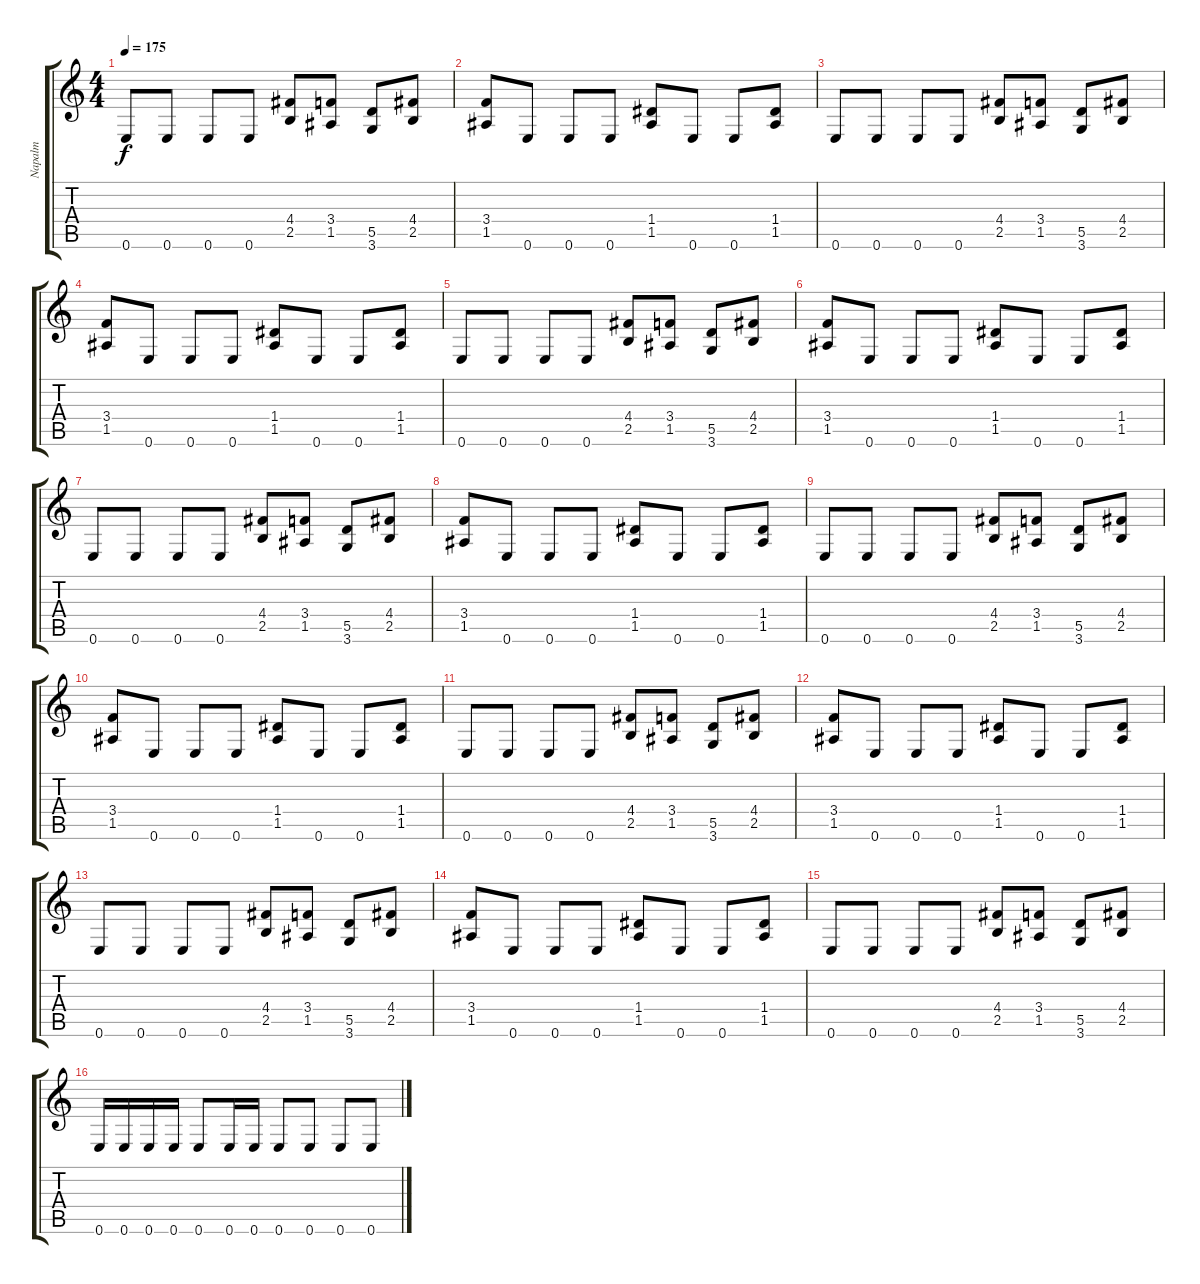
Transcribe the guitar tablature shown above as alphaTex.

\track ("Napalm" "Napalm") {instrument distortionguitar}
\staff {score tabs}
\tuning (E4 B3 G3 D3 A2 E2) {hide}
\ts (4 4)
\tempo 175
\clef g2
\ks c
0.6.8{dy f} 0.6.8 0.6.8 0.6.8 (4.4 2.5).8 (3.4 1.5).8 (5.5 3.6).8 (4.4 2.5).8 |
(3.4 1.5).8 0.6.8 0.6.8 0.6.8 (1.4 1.5).8 0.6.8 0.6.8 (1.4 1.5).8 |
0.6.8 0.6.8 0.6.8 0.6.8 (4.4 2.5).8 (3.4 1.5).8 (5.5 3.6).8 (4.4 2.5).8 |
(3.4 1.5).8 0.6.8 0.6.8 0.6.8 (1.4 1.5).8 0.6.8 0.6.8 (1.4 1.5).8 |
0.6.8 0.6.8 0.6.8 0.6.8 (4.4 2.5).8 (3.4 1.5).8 (5.5 3.6).8 (4.4 2.5).8 |
(3.4 1.5).8 0.6.8 0.6.8 0.6.8 (1.4 1.5).8 0.6.8 0.6.8 (1.4 1.5).8 |
0.6.8 0.6.8 0.6.8 0.6.8 (4.4 2.5).8 (3.4 1.5).8 (5.5 3.6).8 (4.4 2.5).8 |
(3.4 1.5).8 0.6.8 0.6.8 0.6.8 (1.4 1.5).8 0.6.8 0.6.8 (1.4 1.5).8 |
0.6.8 0.6.8 0.6.8 0.6.8 (4.4 2.5).8 (3.4 1.5).8 (5.5 3.6).8 (4.4 2.5).8 |
(3.4 1.5).8 0.6.8 0.6.8 0.6.8 (1.4 1.5).8 0.6.8 0.6.8 (1.4 1.5).8 |
0.6.8 0.6.8 0.6.8 0.6.8 (4.4 2.5).8 (3.4 1.5).8 (5.5 3.6).8 (4.4 2.5).8 |
(3.4 1.5).8 0.6.8 0.6.8 0.6.8 (1.4 1.5).8 0.6.8 0.6.8 (1.4 1.5).8 |
0.6.8 0.6.8 0.6.8 0.6.8 (4.4 2.5).8 (3.4 1.5).8 (5.5 3.6).8 (4.4 2.5).8 |
(3.4 1.5).8 0.6.8 0.6.8 0.6.8 (1.4 1.5).8 0.6.8 0.6.8 (1.4 1.5).8 |
0.6.8 0.6.8 0.6.8 0.6.8 (4.4 2.5).8 (3.4 1.5).8 (5.5 3.6).8 (4.4 2.5).8 |
0.6.16 0.6.16 0.6.16 0.6.16 0.6.8 0.6.16 0.6.16 0.6.8 0.6.8 0.6.8 0.6.8
